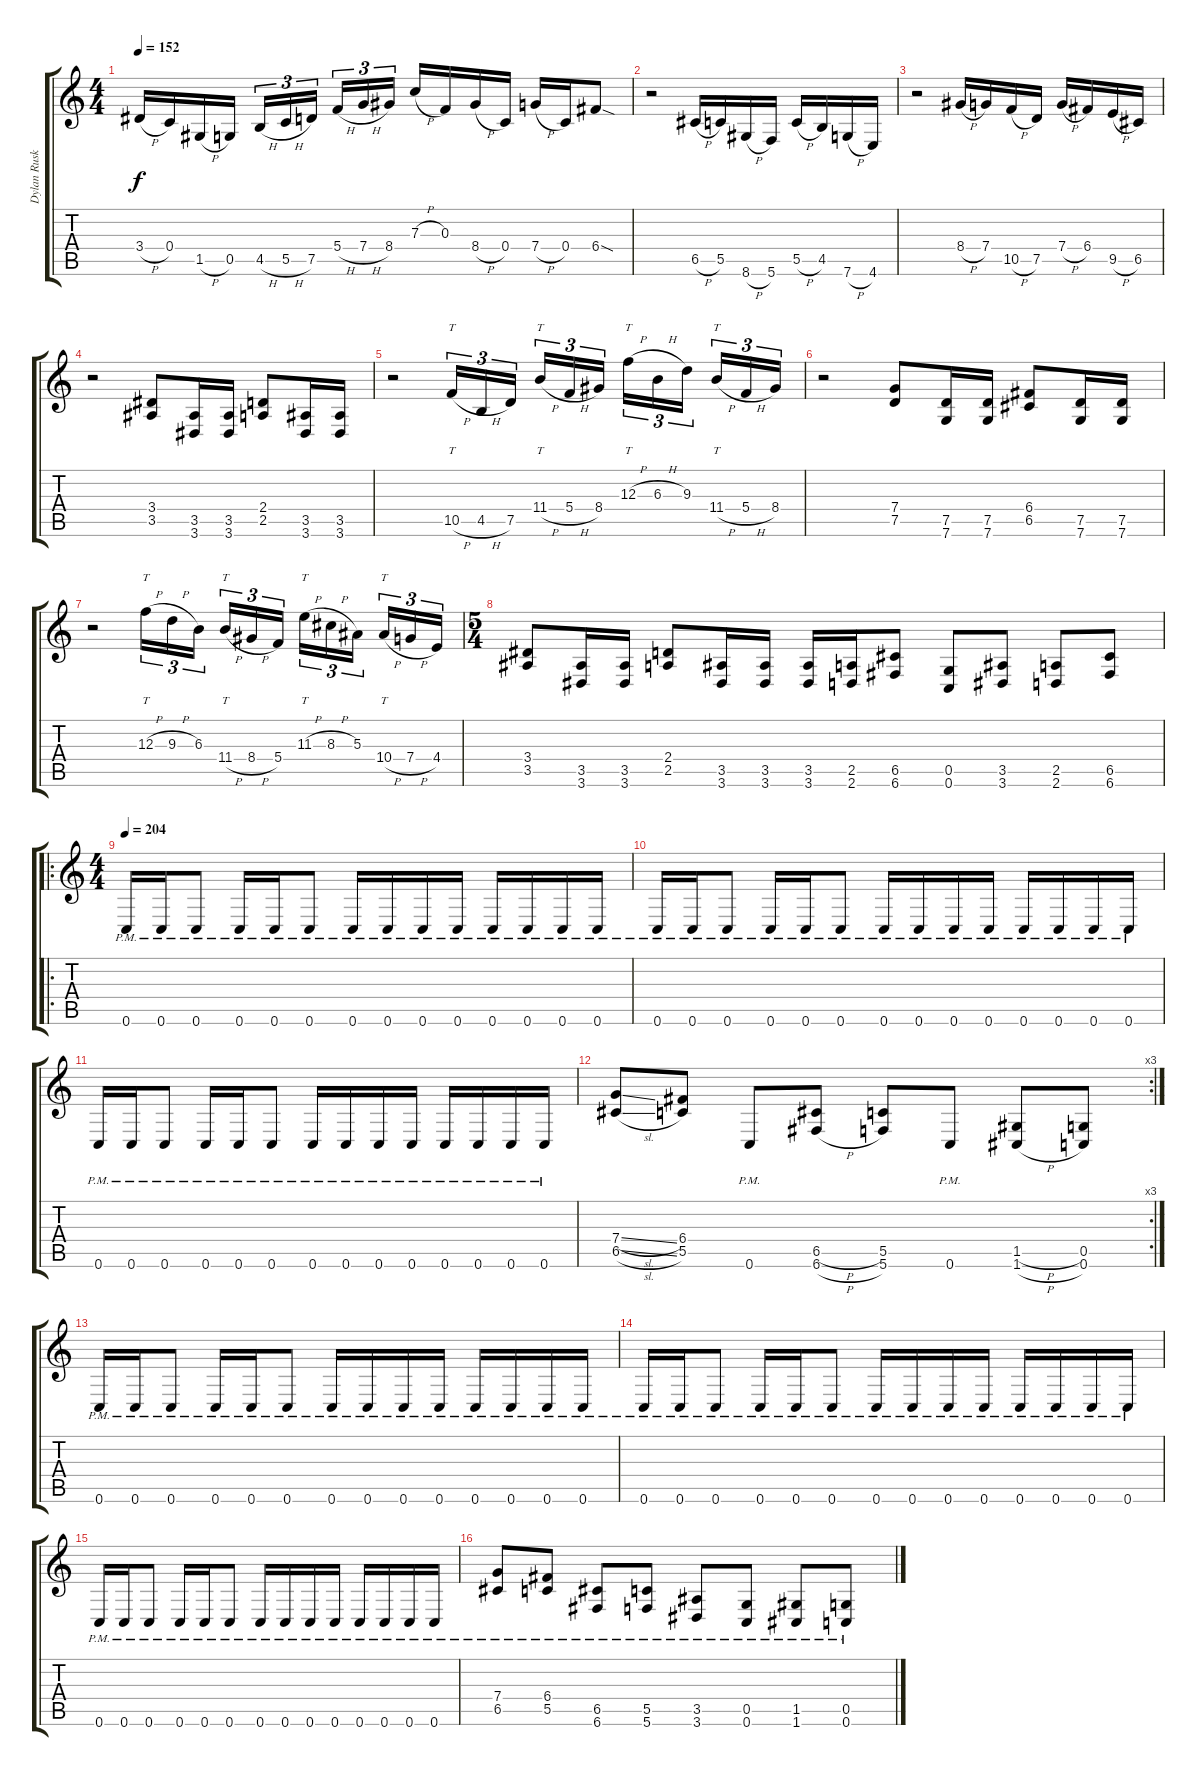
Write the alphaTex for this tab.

\track ("Dylan Ruskin" "Dylan Rusk") {instrument distortionguitar}
\staff {score tabs}
\tuning (D4 A3 F3 C3 G2 C2) {hide}
\ts (4 4)
\tempo 152
\clef g2
\ks c
3.4{h}.16{dy f} 0.4.16 1.5{h}.16 0.5.16 4.5{h}.16{tu (3 2)} 5.5{h}.16{tu (3 2)} 7.5.16{tu (3 2) beam splitsecondary} 5.4{h}.16{tu (3 2)} 7.4{h}.16{tu (3 2)} 8.4.16{tu (3 2)} 7.3{h}.16 0.3.16 8.4{h}.16 0.4.16 7.4{h}.16 0.4.16 6.4{sod}.8 |
r.2 6.5{h}.16 5.5.16 8.6{h}.16 5.6.16 5.5{h}.16 4.5.16 7.6{h}.16 4.6.16 |
r.2 8.4{h}.16 7.4.16 10.5{h}.16 7.5.16 7.4{h}.16 6.4.16 9.5{h}.16 6.5.16 |
r.2 (3.4 3.5).8 (3.5 3.6).16 (3.5 3.6).16 (2.4 2.5).8 (3.5 3.6).16 (3.5 3.6).16 |
r.2 10.5{h}.16{tt tu (3 2)} 4.5{h}.16{tu (3 2)} 7.5.16{tu (3 2) beam splitsecondary} 11.4{h}.16{tt tu (3 2)} 5.4{h}.16{tu (3 2)} 8.4.16{tu (3 2)} 12.3{h}.16{tt tu (3 2)} 6.3{h}.16{tu (3 2)} 9.3.16{tu (3 2) beam splitsecondary} 11.4{h}.16{tt tu (3 2)} 5.4{h}.16{tu (3 2)} 8.4.16{tu (3 2)} |
r.2 (7.4 7.5).8 (7.5 7.6).16 (7.5 7.6).16 (6.4 6.5).8 (7.5 7.6).16 (7.5 7.6).16 |
r.2 12.3{h}.16{tt tu (3 2)} 9.3{h}.16{tu (3 2)} 6.3.16{tu (3 2) beam splitsecondary} 11.4{h}.16{tt tu (3 2)} 8.4{h}.16{tu (3 2)} 5.4.16{tu (3 2)} 11.3{h}.16{tt tu (3 2)} 8.3{h}.16{tu (3 2)} 5.3.16{tu (3 2) beam splitsecondary} 10.4{h}.16{tt tu (3 2)} 7.4{h}.16{tu (3 2)} 4.4.16{tu (3 2)} |
\ts (5 4)
(3.4 3.5).8 (3.5 3.6).16 (3.5 3.6).16 (2.4 2.5).8 (3.5 3.6).16 (3.5 3.6).16 (3.5 3.6).16 (2.5 2.6).16 (6.5 6.6).8 (0.5 0.6).8 (3.5 3.6).8 (2.5 2.6).8 (6.5 6.6).8 |
\ro
\ts (4 4)
\tempo 204
0.6{pm}.16 0.6{pm}.16 0.6{pm}.8 0.6{pm}.16 0.6{pm}.16 0.6{pm}.8 0.6{pm}.16 0.6{pm}.16 0.6{pm}.16 0.6{pm}.16 0.6{pm}.16 0.6{pm}.16 0.6{pm}.16 0.6{pm}.16 |
0.6{pm}.16 0.6{pm}.16 0.6{pm}.8 0.6{pm}.16 0.6{pm}.16 0.6{pm}.8 0.6{pm}.16 0.6{pm}.16 0.6{pm}.16 0.6{pm}.16 0.6{pm}.16 0.6{pm}.16 0.6{pm}.16 0.6{pm}.16 |
0.6{pm}.16 0.6{pm}.16 0.6{pm}.8 0.6{pm}.16 0.6{pm}.16 0.6{pm}.8 0.6{pm}.16 0.6{pm}.16 0.6{pm}.16 0.6{pm}.16 0.6{pm}.16 0.6{pm}.16 0.6{pm}.16 0.6{pm}.16 |
\rc 3
(7.4{sl} 6.5{sl}).8 (6.4 5.5).8 0.6{pm}.8 (6.5{h} 6.6{h}).8 (5.5 5.6).8 0.6{pm}.8 (1.5{h} 1.6{h}).8 (0.5 0.6).8 |
0.6{pm}.16 0.6{pm}.16 0.6{pm}.8 0.6{pm}.16 0.6{pm}.16 0.6{pm}.8 0.6{pm}.16 0.6{pm}.16 0.6{pm}.16 0.6{pm}.16 0.6{pm}.16 0.6{pm}.16 0.6{pm}.16 0.6{pm}.16 |
0.6{pm}.16 0.6{pm}.16 0.6{pm}.8 0.6{pm}.16 0.6{pm}.16 0.6{pm}.8 0.6{pm}.16 0.6{pm}.16 0.6{pm}.16 0.6{pm}.16 0.6{pm}.16 0.6{pm}.16 0.6{pm}.16 0.6{pm}.16 |
0.6{pm}.16 0.6{pm}.16 0.6{pm}.8 0.6{pm}.16 0.6{pm}.16 0.6{pm}.8 0.6{pm}.16 0.6{pm}.16 0.6{pm}.16 0.6{pm}.16 0.6{pm}.16 0.6{pm}.16 0.6{pm}.16 0.6{pm}.16 |
(7.4{pm} 6.5{pm}).8 (6.4{pm} 5.5{pm}).8 (6.5{pm} 6.6{pm}).8 (5.5{pm} 5.6{pm}).8 (3.5{pm} 3.6{pm}).8 (0.5{pm} 0.6{pm}).8 (1.5{pm} 1.6{pm}).8 (0.5{pm} 0.6{pm}).8
